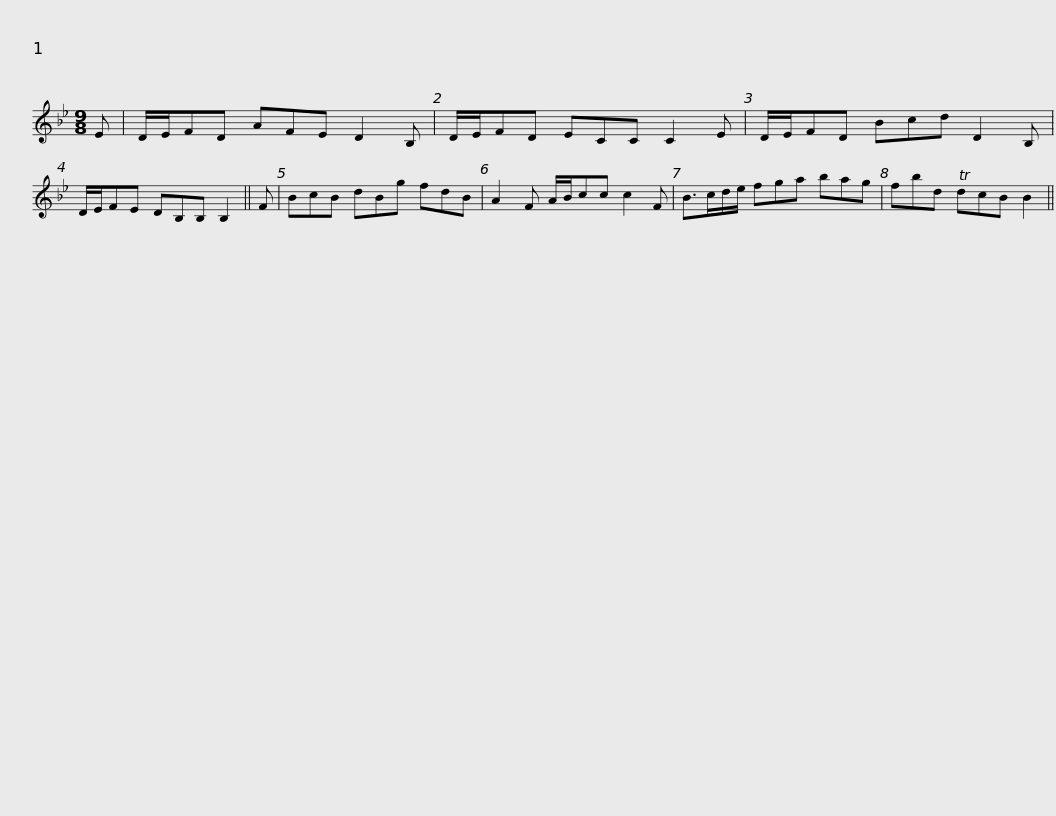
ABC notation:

X:1
L:1/8
M:9/8
I:linebreak $
K:Bb
V:1 treble
V:1
 E | D/E/FD AFE D2 B, | D/E/FD ECC C2 E | D/E/FD Bcd D2 B, | D/E/FE DB,B, B,2 || %5
 F |$ BcB dBg fdB | A2 F A/B/cc c2 F | B>cd/e/ fga bag | fbd TdcB B2 || %10
